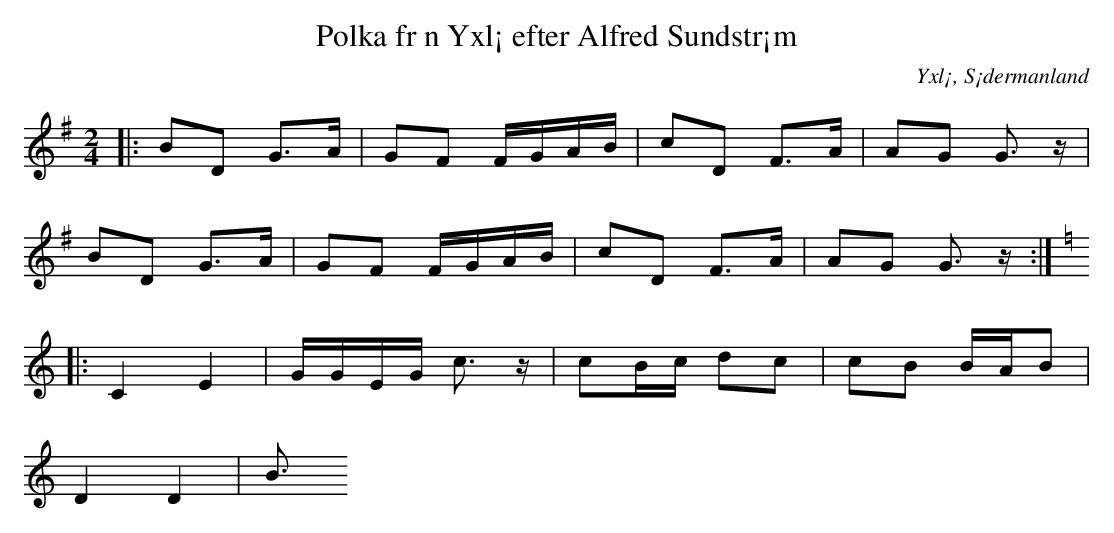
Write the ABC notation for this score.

X:1
T:Polka fr n Yxl¡ efter Alfred Sundstr¡m
O:Yxl¡, S¡dermanland
M:2/4
L:1/16
K:G
          |: B2D2 G3A | G2F2 FGAB | c2D2 F3A  | A2G2 G3 z |
             B2D2 G3A | G2F2 FGAB | c2D2 F3A  | A2G2 G3 z :|
|:[K: C]     C4   E4  | GGEG c3 z | c2Bc d2c2 | c2B2 BAB2 |
             D4   D4  | B3
